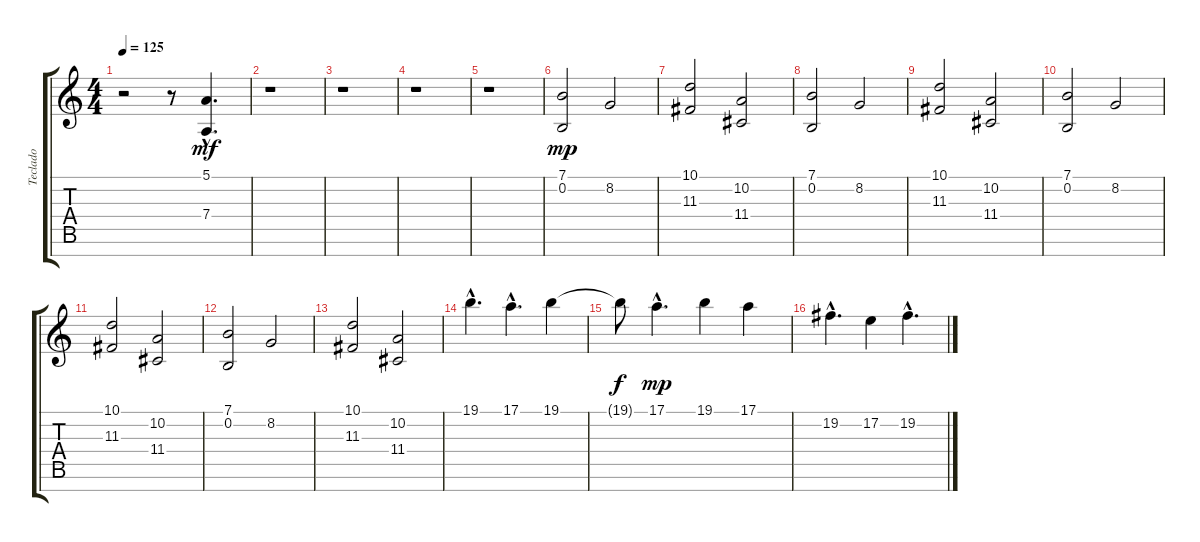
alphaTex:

\track ("Teclado" "Teclado") {instrument stringensemble1}
\staff {score tabs}
\tuning (E4 B3 G3 D3 A2 E2 B1) {hide}
\ts (4 4)
\tempo 125
\clef g2
\ks c
r.2{dy mp} r.8 (5.1{hac} 7.4{hac}).4{d dy mf} |
r.1 |
r.1 |
r.1 |
r.1 |
(7.1 0.2).2{dy mp} 8.2.2 |
(10.1 11.3).2 (10.2 11.4).2 |
(7.1 0.2).2 8.2.2 |
(10.1 11.3).2 (10.2 11.4).2 |
(7.1 0.2).2 8.2.2 |
(10.1 11.3).2 (10.2 11.4).2 |
(7.1 0.2).2 8.2.2 |
(10.1 11.3).2 (10.2 11.4).2 |
19.1{hac}.4{d} 17.1{hac}.4{d} 19.1.4 |
19.1{t}.8{dy f} 17.1{hac}.4{d dy mp} 19.1.4 17.1.4 |
19.2{hac}.4{d} 17.2.4 19.2{hac}.4{d}
